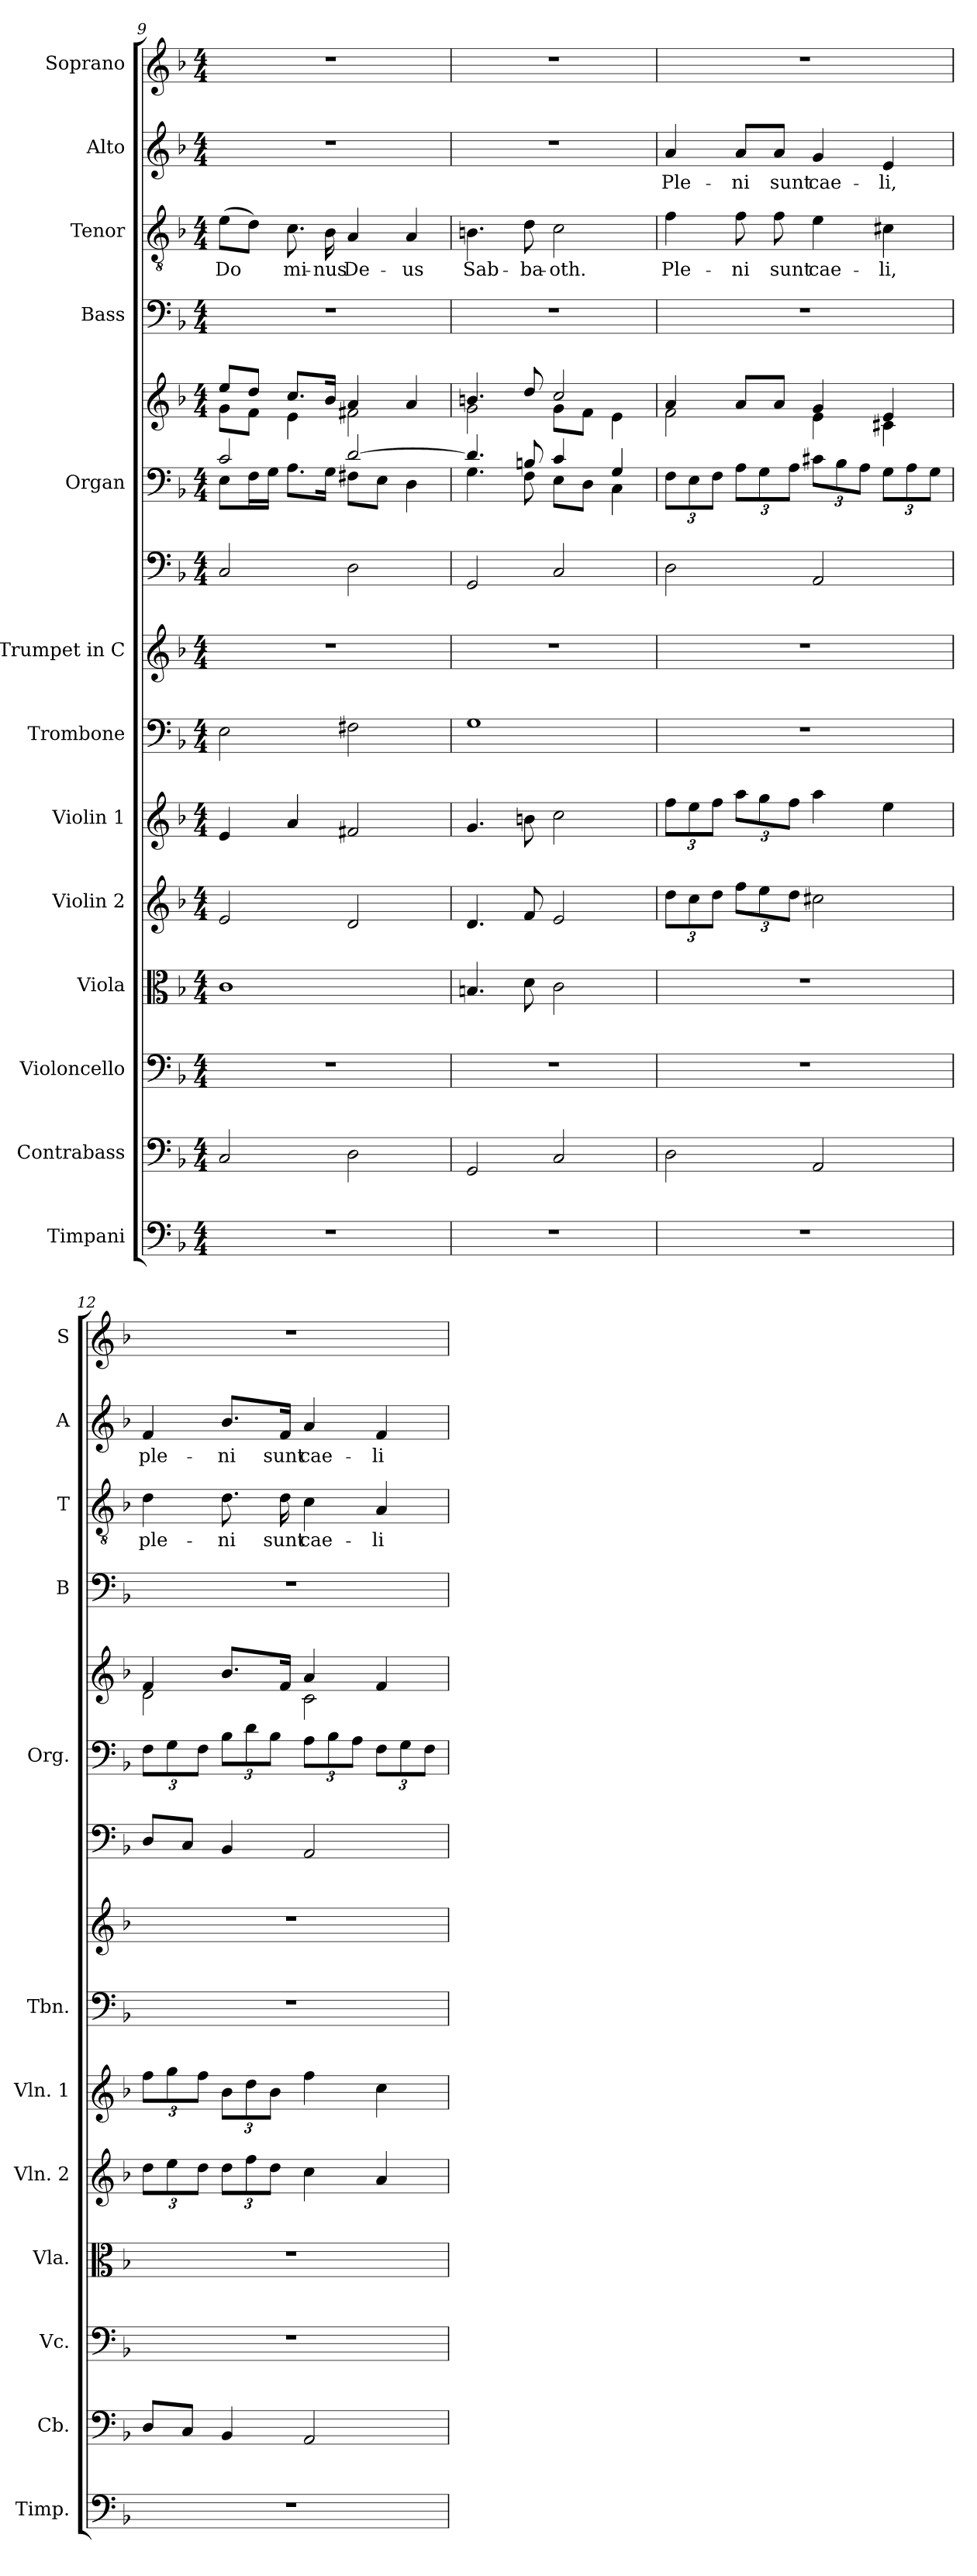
**kern	**kern	**kern	**kern	**kern	**kern	**kern	**kern	**kern	**kern	**kern	**kern	**kern	**text	**kern	**text	**kern
*part14	*part13	*part12	*part11	*part10	*part9	*part8	*part7	*part6	*part5	*part5	*part4	*part3	*part3	*part2	*part2	*part1
*staff15	*staff14	*staff13	*staff12	*staff11	*staff10	*staff9	*staff8	*staff7	*staff6	*staff5	*staff4	*staff3	*staff3	*staff2	*staff2	*staff1
*I"Timpani	*I"Contrabass	*I"Violoncello	*I"Viola	*I"Violin 2	*I"Violin 1	*I"Trombone	*I"Trumpet in C	*	*I"Organ	*	*I"Bass	*I"Tenor	*	*I"Alto	*	*I"Soprano
*I'Timp.	*I'Cb.	*I'Vc.	*I'Vla.	*I'Vln. 2	*I'Vln. 1	*I'Tbn.	*	*	*I'Org.	*	*I'B	*I'T	*	*I'A	*	*I'S
*clefF4	*clefF4	*clefF4	*clefC3	*clefG2	*clefG2	*clefF4	*clefG2	*clefF4	*clefF4	*clefG2	*clefF4	*clefGv2	*	*clefG2	*	*clefG2
*	*ITrd7c12	*	*	*	*	*	*	*	*	*	*	*	*	*	*	*
*k[b-]	*k[b-]	*k[b-]	*k[b-]	*k[b-]	*k[b-]	*k[b-]	*k[b-]	*k[b-]	*k[b-]	*k[b-]	*k[b-]	*k[b-]	*	*k[b-]	*	*k[b-]
*F:	*F:	*F:	*F:	*F:	*F:	*F:	*F:	*F:	*F:	*F:	*F:	*F:	*	*F:	*	*F:
*M4/4	*M4/4	*M4/4	*M4/4	*M4/4	*M4/4	*M4/4	*M4/4	*M4/4	*M4/4	*M4/4	*M4/4	*M4/4	*	*M4/4	*	*M4/4
=9	=9	=9	=9	=9	=9	=9	=9	=9	=9	=9	=9	=9	=9	=9	=9	=9
*	*	*	*	*	*	*	*	*	*^	*^	*	*	*	*	*	*
!	!	!	!	!	!	!	!	!	!	!	!	!	!	!	!LO:LY:b	!	!	!
1r	2CC/	1r	1c	2e/	4e/	2E\	1r	2C/	2c/	8E\L	8ee/L	8g\L	1r	(>8e\L	Do	1r	.	1r
.	.	.	.	.	.	.	.	.	.	16F\L	8dd/J	8f\J	.	8d\J)	.	.	.	.
.	.	.	.	.	.	.	.	.	.	16G\JJ	.	.	.	.	.	.	.	.
!	!	!	!	!	!	!	!	!	!	!	!	!	!	!	!LO:LY:b	!	!	!
.	.	.	.	.	4a/	.	.	.	.	8.A\L	8.cc/L	4e\	.	8.c\	mi-	.	.	.
!	!	!	!	!	!	!	!	!	!	!	!	!	!	!	!LO:LY:b	!	!	!
.	.	.	.	.	.	.	.	.	.	16G\Jk	16b-/Jk	.	.	16B-\	-nus	.	.	.
!	!	!	!	!	!	!	!	!	!	!	!	!	!	!	!LO:LY:b	!	!	!
.	2DD\	.	.	2d/	2f#X/	2F#X\	.	2D\	[>2d/	8F#X\L	4a/	2f#X\	.	4A/	De-	.	.	.
.	.	.	.	.	.	.	.	.	.	8E\J	.	.	.	.	.	.	.	.
!	!	!	!	!	!	!	!	!	!	!	!	!	!	!	!LO:LY:b	!	!	!
.	.	.	.	.	.	.	.	.	.	4D\	4a/	.	.	4A/	-us	.	.	.
=10	=10	=10	=10	=10	=10	=10	=10	=10	=10	=10	=10	=10	=10	=10	=10	=10	=10	=10
!	!	!	!	!	!	!	!	!	!	!	!	!	!	!	!LO:LY:b	!	!	!
1r	2GGG/	1r	4.Bn/	4.d/	4.g/	1G	1r	2GG/	4.d/]	4.G\	4.bn/	2g\	1r	4.Bn\	Sab-	1r	.	1r
!	!	!	!	!	!	!	!	!	!	!	!	!	!	!	!LO:LY:b	!	!	!
.	.	.	8d\	8f/	8bn\	.	.	.	8Bn/	8F\	8dd/	.	.	8d\	-ba-	.	.	.
!	!	!	!	!	!	!	!	!	!	!	!	!	!	!	!LO:LY:b	!	!	!
.	2CC/	.	2c\	2e/	2cc\	.	.	2C/	4c/	8E\L	2cc/	8g\L	.	2c\	-oth.	.	.	.
.	.	.	.	.	.	.	.	.	.	8D\J	.	8f\J	.	.	.	.	.	.
.	.	.	.	.	.	.	.	.	4G/	4C\	.	4e\	.	.	.	.	.	.
=11	=11	=11	=11	=11	=11	=11	=11	=11	=11	=11	=11	=11	=11	=11	=11	=11	=11	=11
!	!	!	!	!	!	!	!	!	!	!	!	!	!	!	!LO:LY:b	!	!LO:LY:b	!
*	*	*	*	*	*	*	*	*	*v	*v	*	*	*	*	*	*	*	*
1r	2DD\	1r	1r	12dd\L	12ff\L	1r	1r	2D\	12F\L	4a/	2f\	1r	4f\	Ple-	4a/	Ple-	1r
.	.	.	.	12cc\	12ee\	.	.	.	12E\	.	.	.	.	.	.	.	.
.	.	.	.	12dd\J	12ff\J	.	.	.	12F\J	.	.	.	.	.	.	.	.
!	!	!	!	!	!	!	!	!	!	!	!	!	!	!LO:LY:b	!	!LO:LY:b	!
.	.	.	.	12ff\L	12aa\L	.	.	.	12A\L	8a/L	.	.	8f\	-ni	8a/L	-ni	.
.	.	.	.	12ee\	12gg\	.	.	.	12G\	.	.	.	.	.	.	.	.
!	!	!	!	!	!	!	!	!	!	!	!	!	!	!LO:LY:b	!	!LO:LY:b	!
.	.	.	.	.	.	.	.	.	.	8a/J	.	.	8f\	sunt	8a/J	sunt	.
.	.	.	.	12dd\J	12ff\J	.	.	.	12A\J	.	.	.	.	.	.	.	.
!	!	!	!	!	!	!	!	!	!	!	!	!	!	!LO:LY:b	!	!LO:LY:b	!
.	2AAA/	.	.	2cc#X\	4aa\	.	.	2AA/	12c#X\L	4g/	4e\	.	4e\	cae-	4g/	cae-	.
.	.	.	.	.	.	.	.	.	12B-\	.	.	.	.	.	.	.	.
.	.	.	.	.	.	.	.	.	12A\J	.	.	.	.	.	.	.	.
!	!	!	!	!	!	!	!	!	!	!	!	!	!	!LO:LY:b	!	!LO:LY:b	!
.	.	.	.	.	4ee\	.	.	.	12G\L	4e/	4c#X\	.	4c#X\	-li,	4e/	-li,	.
.	.	.	.	.	.	.	.	.	12A\	.	.	.	.	.	.	.	.
.	.	.	.	.	.	.	.	.	12G\J	.	.	.	.	.	.	.	.
!!LO:PB:g=z
=12	=12	=12	=12	=12	=12	=12	=12	=12	=12	=12	=12	=12	=12	=12	=12	=12	=12
!	!	!	!	!	!	!	!	!	!	!	!	!	!	!LO:LY:b	!	!LO:LY:b	!
1r	8DD/L	1r	1r	12dd\L	12ff\L	1r	1r	8D/L	12F\L	4f/	2d\	1r	4d\	ple-	4f/	ple-	1r
.	.	.	.	12ee\	12gg\	.	.	.	12G\	.	.	.	.	.	.	.	.
.	8CC/J	.	.	.	.	.	.	8C/J	.	.	.	.	.	.	.	.	.
.	.	.	.	12dd\J	12ff\J	.	.	.	12F\J	.	.	.	.	.	.	.	.
!	!	!	!	!	!	!	!	!	!	!	!	!	!	!LO:LY:b	!	!LO:LY:b	!
.	4BBB-/	.	.	12dd\L	12b-\L	.	.	4BB-/	12B-\L	8.b-/L	.	.	8.d\	-ni	8.b-/L	-ni	.
.	.	.	.	12ff\	12dd\	.	.	.	12d\	.	.	.	.	.	.	.	.
.	.	.	.	12dd\J	12b-\J	.	.	.	12B-\J	.	.	.	.	.	.	.	.
!	!	!	!	!	!	!	!	!	!	!	!	!	!	!LO:LY:b	!	!LO:LY:b	!
.	.	.	.	.	.	.	.	.	.	16f/Jk	.	.	16d\	sunt	16f/Jk	sunt	.
!	!	!	!	!	!	!	!	!	!	!	!	!	!	!LO:LY:b	!	!LO:LY:b	!
.	2AAA/	.	.	4cc\	4ff\	.	.	2AA/	12A\L	4a/	2c\	.	4c\	cae-	4a/	cae-	.
.	.	.	.	.	.	.	.	.	12B-\	.	.	.	.	.	.	.	.
.	.	.	.	.	.	.	.	.	12A\J	.	.	.	.	.	.	.	.
!	!	!	!	!	!	!	!	!	!	!	!	!	!	!LO:LY:b	!	!LO:LY:b	!
.	.	.	.	4a/	4cc\	.	.	.	12F\L	4f/	.	.	4A/	-li	4f/	-li	.
.	.	.	.	.	.	.	.	.	12G\	.	.	.	.	.	.	.	.
.	.	.	.	.	.	.	.	.	12F\J	.	.	.	.	.	.	.	.
*	*	*	*	*	*	*	*	*	*	*v	*v	*	*	*	*	*	*
=	=	=	=	=	=	=	=	=	=	=	=	=	=	=	=	=
*-	*-	*-	*-	*-	*-	*-	*-	*-	*-	*-	*-	*-	*-	*-	*-	*-
